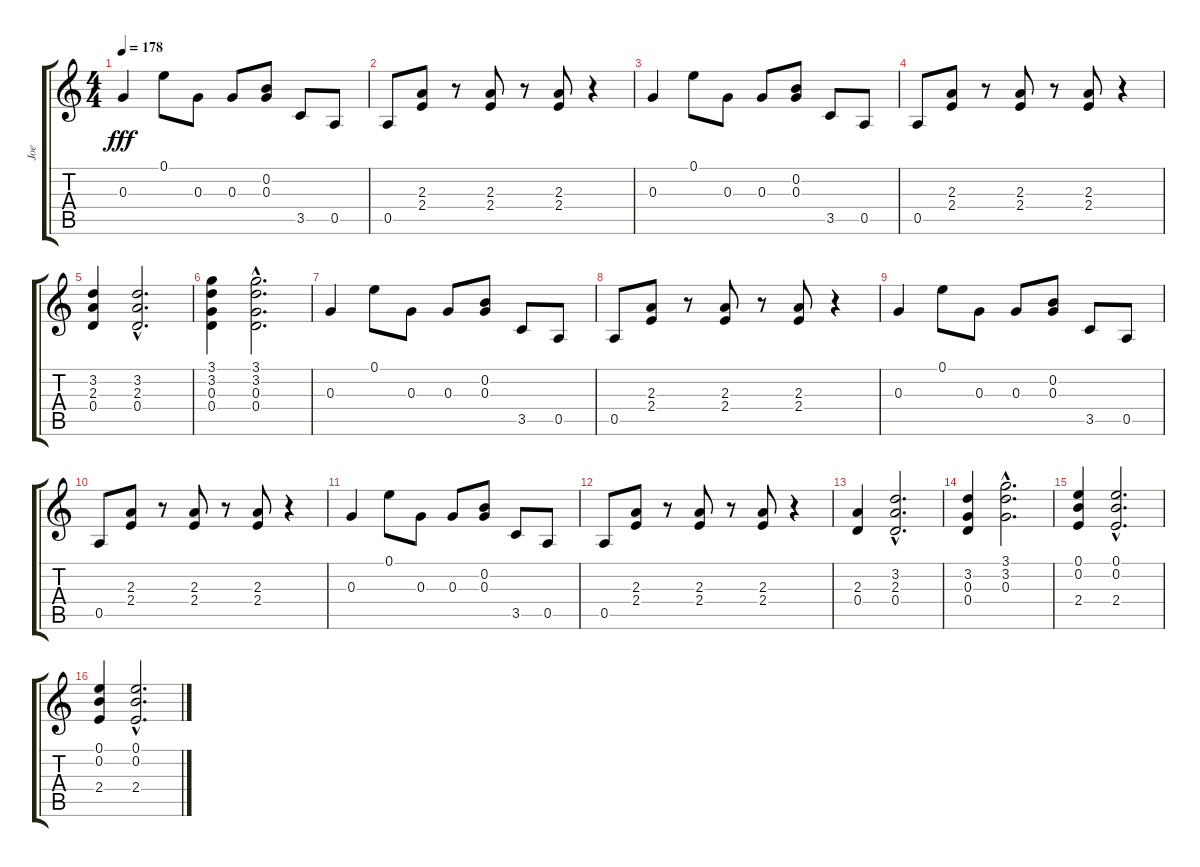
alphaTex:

\track ("Joe" "Joe") {instrument distortionguitar}
\staff {score tabs}
\tuning (E4 B3 G3 D3 A2 E2) {hide}
\ts (4 4)
\tempo 178
\clef g2
\ks c
0.3.4{dy fff} 0.1.8 0.3.8 0.3.8 (0.2 0.3).8 3.5.8 0.5.8 |
0.5.8 (2.3 2.4).8 r.8 (2.3 2.4).8 r.8 (2.3 2.4).8 r.4 |
0.3.4 0.1.8 0.3.8 0.3.8 (0.2 0.3).8 3.5.8 0.5.8 |
0.5.8 (2.3 2.4).8 r.8 (2.3 2.4).8 r.8 (2.3 2.4).8 r.4 |
(3.2 2.3 0.4).4 (3.2{hac} 2.3{hac} 0.4{hac}).2{d} |
(3.1 3.2 0.3 0.4).4 (3.1{hac} 3.2{hac} 0.3{hac} 0.4{hac}).2{d} |
0.3.4 0.1.8 0.3.8 0.3.8 (0.2 0.3).8 3.5.8 0.5.8 |
0.5.8 (2.3 2.4).8 r.8 (2.3 2.4).8 r.8 (2.3 2.4).8 r.4 |
0.3.4 0.1.8 0.3.8 0.3.8 (0.2 0.3).8 3.5.8 0.5.8 |
0.5.8 (2.3 2.4).8 r.8 (2.3 2.4).8 r.8 (2.3 2.4).8 r.4 |
0.3.4 0.1.8 0.3.8 0.3.8 (0.2 0.3).8 3.5.8 0.5.8 |
0.5.8 (2.3 2.4).8 r.8 (2.3 2.4).8 r.8 (2.3 2.4).8 r.4 |
(2.3 0.4).4 (3.2{hac} 2.3{hac} 0.4{hac}).2{d} |
(3.2 0.3 0.4).4 (3.1{hac} 3.2{hac} 0.3{hac}).2{d} |
(0.1 0.2 2.4).4 (0.1{hac} 0.2{hac} 2.4{hac}).2{d} |
(0.1 0.2 2.4).4 (0.1{hac} 0.2{hac} 2.4{hac}).2{d}
